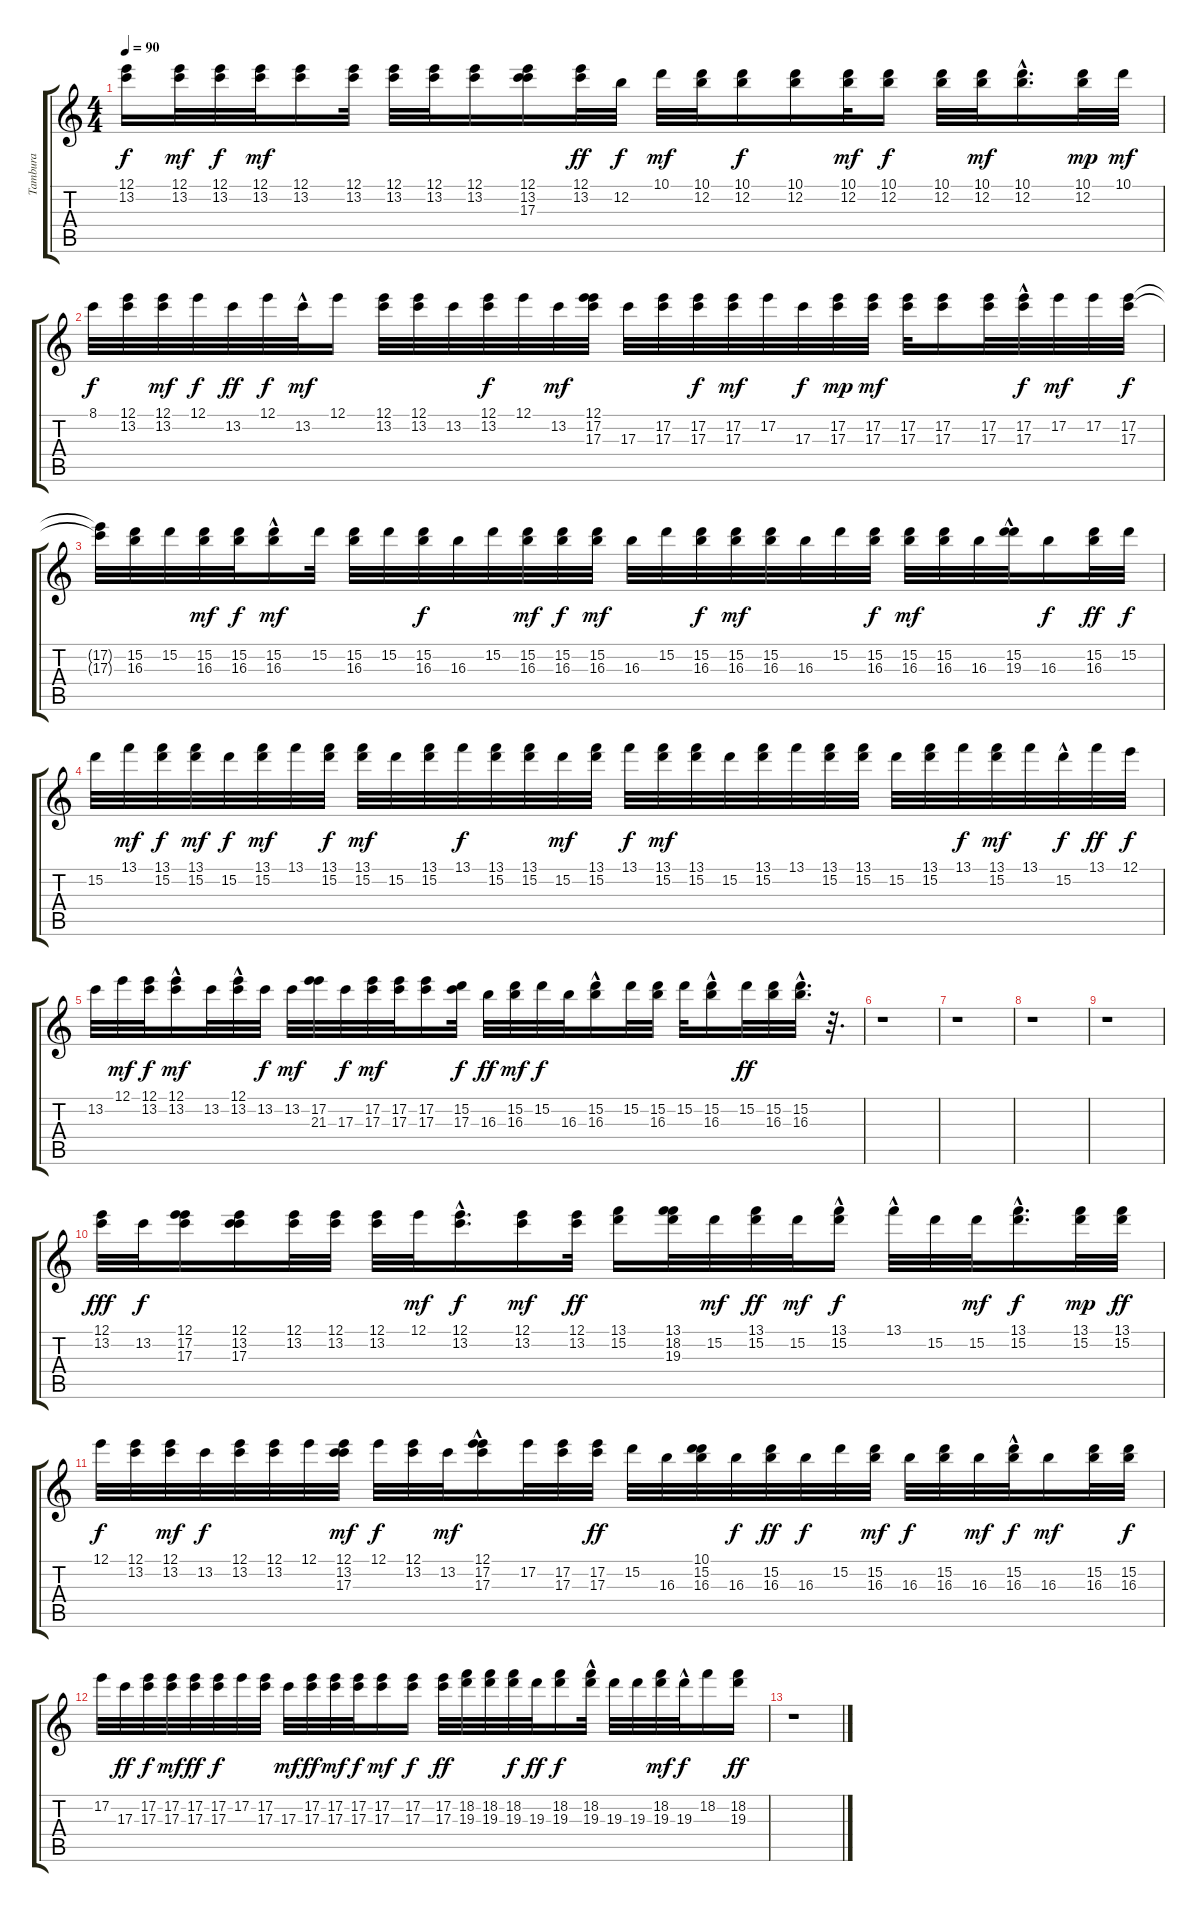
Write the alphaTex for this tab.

\track ("Tambura" "Tambura") {instrument banjo}
\staff {score tabs}
\tuning (E4 B3 G3 D3 A2 E2) {hide}
\displaytranspose 12
\ts (4 4)
\tempo 90
\clef g2
\ks c
(12.1 13.2).16{dy f} (12.1 13.2).32{dy mf} (12.1 13.2).32{dy f} (12.1 13.2).32{dy mf} (12.1 13.2).16 (12.1 13.2).32 (12.1 13.2).32 (12.1 13.2).32 (12.1 13.2).16 (12.1 13.2 17.3).16 (12.1 13.2).32{dy ff} 12.2.32{dy f} 10.1.32{dy mf} (10.1 12.2).32 (10.1 12.2).16{dy f} (10.1 12.2).16 (10.1 12.2).32{dy mf} (10.1 12.2).16{dy f} (10.1 12.2).32 (10.1 12.2).32{dy mf} (10.1{hac} 12.2{hac}).16{d} (10.1 12.2).32{dy mp} 10.1.32{dy mf} |
8.1.32{dy f} (12.1 13.2).32 (12.1 13.2).32{dy mf} 12.1.32{dy f} 13.2.32{dy ff} 12.1.32{dy f} 13.2{hac}.32{dy mf} 12.1.16 (12.1 13.2).32 (12.1 13.2).32 13.2.32 (12.1 13.2).32{dy f} 12.1.32 13.2.32{dy mf} (12.1 17.2 17.3).32 17.3.32 (17.2 17.3).32 (17.2 17.3).32{dy f} (17.2 17.3).32{dy mf} 17.2.32 17.3.32{dy f} (17.2 17.3).32{dy mp} (17.2 17.3).32{dy mf} (17.2 17.3).32 (17.2 17.3).16 (17.2 17.3).32 (17.2 17.3{hac}).32{dy f} 17.2.32{dy mf} 17.2.32 (17.2 17.3).32{dy f} |
(17.2{t} 17.3{t}).32 (15.2 16.3).32 15.2.32 (15.2 16.3).32{dy mf} (15.2 16.3).32{dy f} (15.2 16.3{hac}).16{dy mf} 15.2.32 (15.2 16.3).32 15.2.32 (15.2 16.3).32{dy f} 16.3.32 15.2.32 (15.2 16.3).32{dy mf} (15.2 16.3).32{dy f} (15.2 16.3).32{dy mf} 16.3.32 15.2.32 (15.2 16.3).32{dy f} (15.2 16.3).32{dy mf} (15.2 16.3).32 16.3.32 15.2.32 (15.2 16.3).32{dy f} (15.2 16.3).32{dy mf} (15.2 16.3).32 16.3.32 (15.2{hac} 19.3{hac}).32 16.3.16{dy f} (15.2 16.3).32{dy ff} 15.2.32{dy f} |
15.2.32 13.1.32{dy mf} (13.1 15.2).32{dy f} (13.1 15.2).32{dy mf} 15.2.32{dy f} (13.1 15.2).32{dy mf} 13.1.32 (13.1 15.2).32{dy f} (13.1 15.2).32{dy mf} 15.2.32 (13.1 15.2).32 13.1.32{dy f} (13.1 15.2).32 (13.1 15.2).32 15.2.32{dy mf} (13.1 15.2).32 13.1.32{dy f} (13.1 15.2).32{dy mf} (13.1 15.2).32 15.2.32 (13.1 15.2).32 13.1.32 (13.1 15.2).32 (13.1 15.2).32 15.2.32 (13.1 15.2).32 13.1.32{dy f} (13.1 15.2).32{dy mf} 13.1.32 15.2{hac}.32{dy f} 13.1.32{dy ff} 12.1.32{dy f} |
13.2.32 12.1.32{dy mf} (12.1 13.2).32{dy f} (12.1{hac} 13.2).16{dy mf} 13.2.32 (12.1{hac} 13.2).32 13.2.32{dy f} 13.2.32{dy mf} (17.2 21.3).32 17.3.32{dy f} (17.2 17.3).32{dy mf} (17.2 17.3).32 (17.2 17.3).16 (15.2 17.3).32{dy f} 16.3.32{dy ff} (15.2 16.3).32{dy mf} 15.2.32{dy f} 16.3.32 (15.2 16.3{hac}).16 15.2.32 (15.2 16.3).32 15.2.32 (15.2 16.3{hac}).16 15.2.32{dy ff} (15.2 16.3).32 (15.2{hac} 16.3).32{d} r.32{d} |
r.1 |
r.1 |
r.1 |
r.1 |
(12.1 13.2).32{dy fff} 13.2.32{dy f} (12.1 17.2 17.3).16 (12.1 13.2 17.3).16 (12.1 13.2).32 (12.1 13.2).32 (12.1 13.2).32 12.1.32{dy mf} (12.1{hac} 13.2{hac}).16{d dy f} (12.1 13.2).16{dy mf} (12.1 13.2).32{dy ff} (13.1 15.2).16 (13.1 18.2 19.3).32 15.2.32{dy mf} (13.1 15.2).32{dy ff} 15.2.32{dy mf} (13.1 15.2{hac}).16{dy f} 13.1{hac}.32 15.2.32 15.2.32{dy mf} (13.1{hac} 15.2{hac}).16{d dy f} (13.1 15.2).32{dy mp} (13.1 15.2).32{dy ff} |
12.1.32{dy f} (12.1 13.2).32 (12.1 13.2).32{dy mf} 13.2.32{dy f} (12.1 13.2).32 (12.1 13.2).32 12.1.32 (12.1 13.2 17.3).32{dy mf} 12.1.32{dy f} (12.1 13.2).32 13.2.32{dy mf} (12.1 17.2 17.3{hac}).16 17.2.32 (17.2 17.3).32 (17.2 17.3).32{dy ff} 15.2.32 16.3.32 (10.1 15.2 16.3).32 16.3.32{dy f} (15.2 16.3).32{dy ff} 16.3.32{dy f} 15.2.32 (15.2 16.3).32{dy mf} 16.3.32{dy f} (15.2 16.3).32 16.3.32{dy mf} (15.2{hac} 16.3).32{dy f} 16.3.16{dy mf} (15.2 16.3).32 (15.2 16.3).32{dy f} |
17.2.32 17.3.32{dy ff} (17.2 17.3).32{dy f} (17.2 17.3).32{dy mf} (17.2 17.3).32{dy ff} (17.2 17.3).32{dy f} 17.2.32 (17.2 17.3).32 17.3.32{dy mf} (17.2 17.3).32{dy ff} (17.2 17.3).32{dy mf} (17.2 17.3).32{dy f} (17.2 17.3).16{dy mf} (17.2 17.3).16{dy f} (17.2 17.3).32{dy ff} (18.2 19.3).32 (18.2 19.3).32 (18.2 19.3).32{dy f} 19.3.32{dy ff} (18.2 19.3).16{dy f} (18.2{hac} 19.3).32 19.3.32 19.3.32 (18.2 19.3).32{dy mf} 19.3{hac}.32{dy f} 18.2.16 (18.2 19.3).16{dy ff} |
r.1
